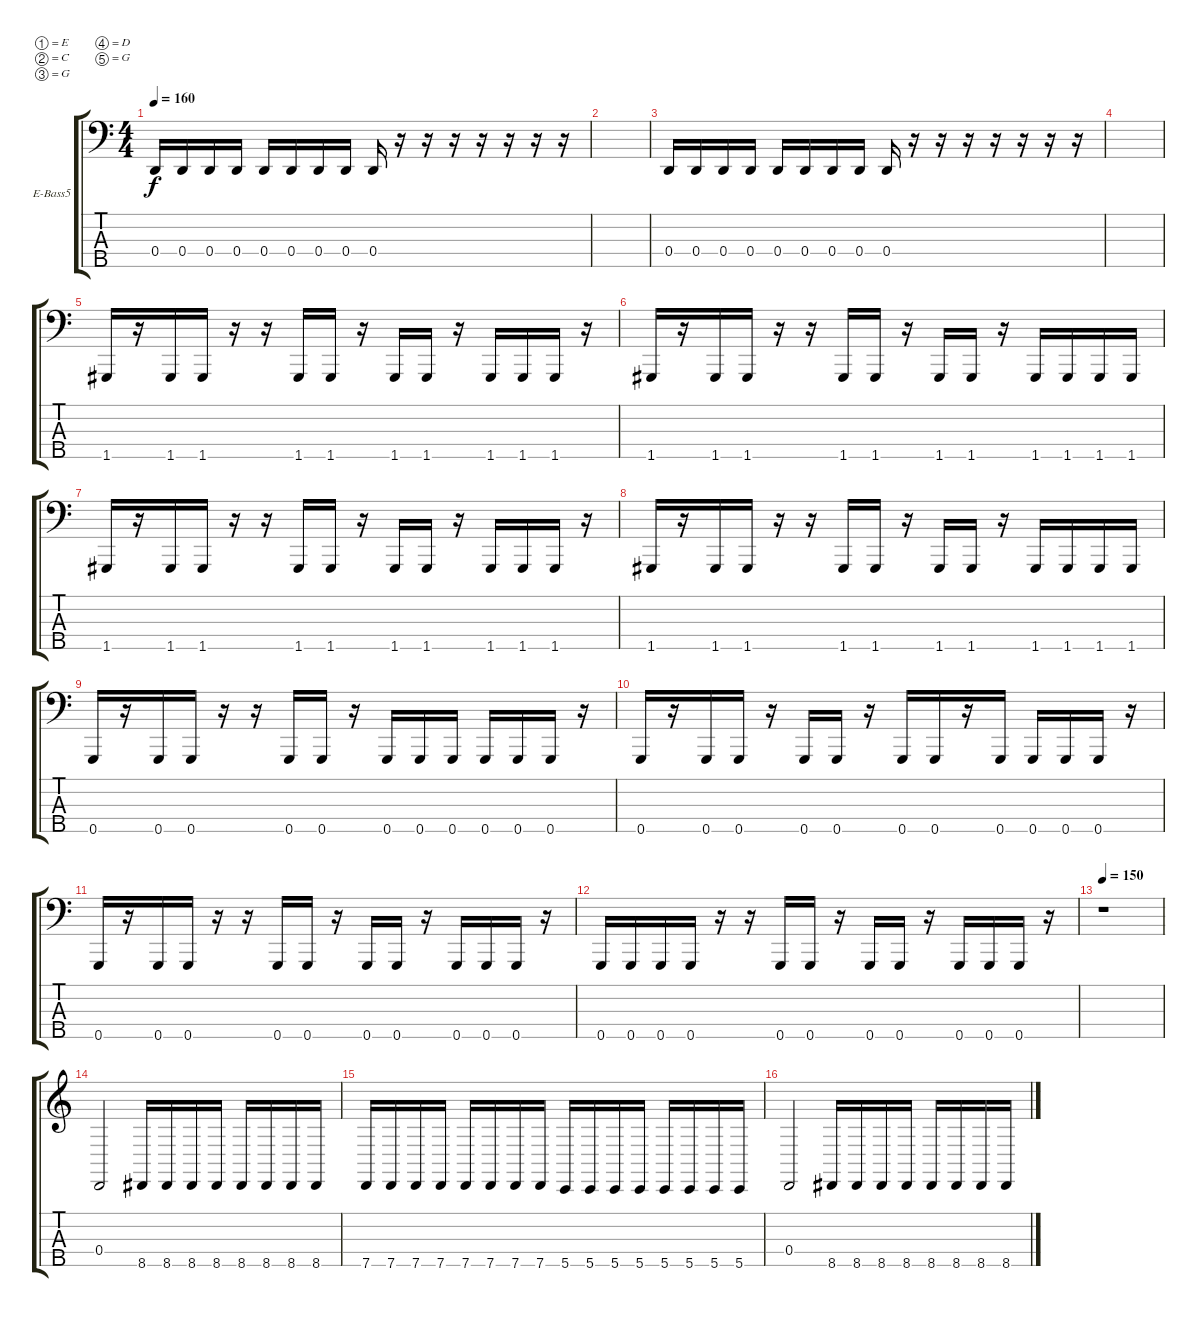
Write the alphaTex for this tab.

\defaultSystemsLayout 4
\bracketExtendMode groupsimilarinstruments
\firstSystemTrackNameOrientation horizontal
\otherSystemsTrackNameOrientation horizontal
\track ("Electric Bass" "E-Bass5") {instrument electricbassfinger}
\staff {score tabs}
\tuning (E2 C2 G1 D1 G0)
\ts (4 4)
\tempo 160
\clef f4
\ks c
0.4.16{dy f} 0.4.16 0.4.16 0.4.16 0.4.16 0.4.16 0.4.16 0.4.16 0.4.16 r.16 r.16 r.16 r.16 r.16 r.16 r.16 |
|
0.4.16 0.4.16 0.4.16 0.4.16 0.4.16 0.4.16 0.4.16 0.4.16 0.4.16 r.16 r.16 r.16 r.16 r.16 r.16 r.16 |
|
1.5.16 r.16 1.5.16 1.5.16 r.16 r.16 1.5.16 1.5.16 r.16 1.5.16 1.5.16 r.16 1.5.16 1.5.16 1.5.16 r.16 |
1.5.16 r.16 1.5.16 1.5.16 r.16 r.16 1.5.16 1.5.16 r.16 1.5.16 1.5.16 r.16 1.5.16 1.5.16 1.5.16 1.5.16 |
1.5.16 r.16 1.5.16 1.5.16 r.16 r.16 1.5.16 1.5.16 r.16 1.5.16 1.5.16 r.16 1.5.16 1.5.16 1.5.16 r.16 |
1.5.16 r.16 1.5.16 1.5.16 r.16 r.16 1.5.16 1.5.16 r.16 1.5.16 1.5.16 r.16 1.5.16 1.5.16 1.5.16 1.5.16 |
0.5.16 r.16 0.5.16 0.5.16 r.16 r.16 0.5.16 0.5.16 r.16 0.5.16 0.5.16 0.5.16 0.5.16 0.5.16 0.5.16 r.16 |
0.5.16 r.16 0.5.16 0.5.16 r.16 0.5.16 0.5.16 r.16 0.5.16 0.5.16 r.16 0.5.16 0.5.16 0.5.16 0.5.16 r.16 |
0.5.16 r.16 0.5.16 0.5.16 r.16 r.16 0.5.16 0.5.16 r.16 0.5.16 0.5.16 r.16 0.5.16 0.5.16 0.5.16 r.16 |
0.5.16 0.5.16 0.5.16 0.5.16 r.16 r.16 0.5.16 0.5.16 r.16 0.5.16 0.5.16 r.16 0.5.16 0.5.16 0.5.16 r.16 |
\tempo 150
r.1 |
\clef g2
0.4.2 8.5.16 8.5.16 8.5.16 8.5.16 8.5.16 8.5.16 8.5.16 8.5.16 |
7.5.16 7.5.16 7.5.16 7.5.16 7.5.16 7.5.16 7.5.16 7.5.16 5.5.16 5.5.16 5.5.16 5.5.16 5.5.16 5.5.16 5.5.16 5.5.16 |
0.4.2 8.5.16 8.5.16 8.5.16 8.5.16 8.5.16 8.5.16 8.5.16 8.5.16
